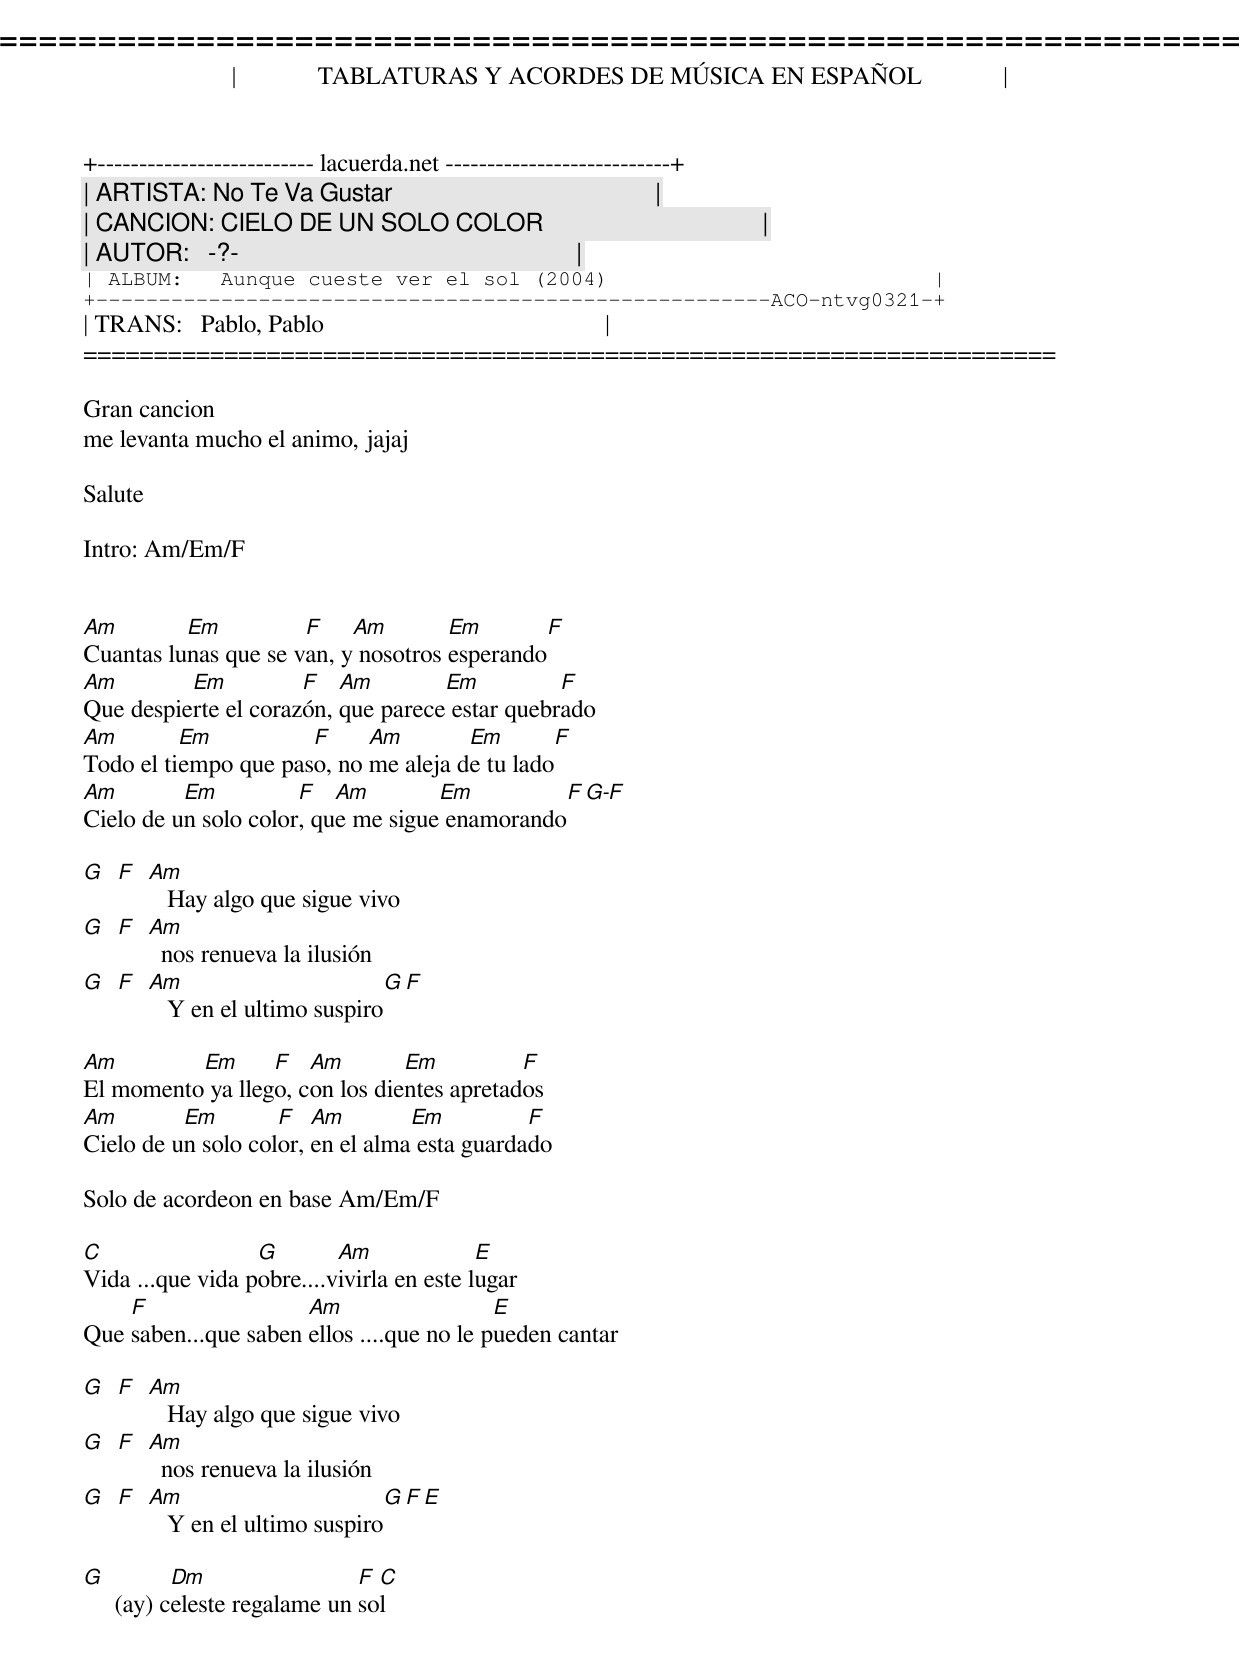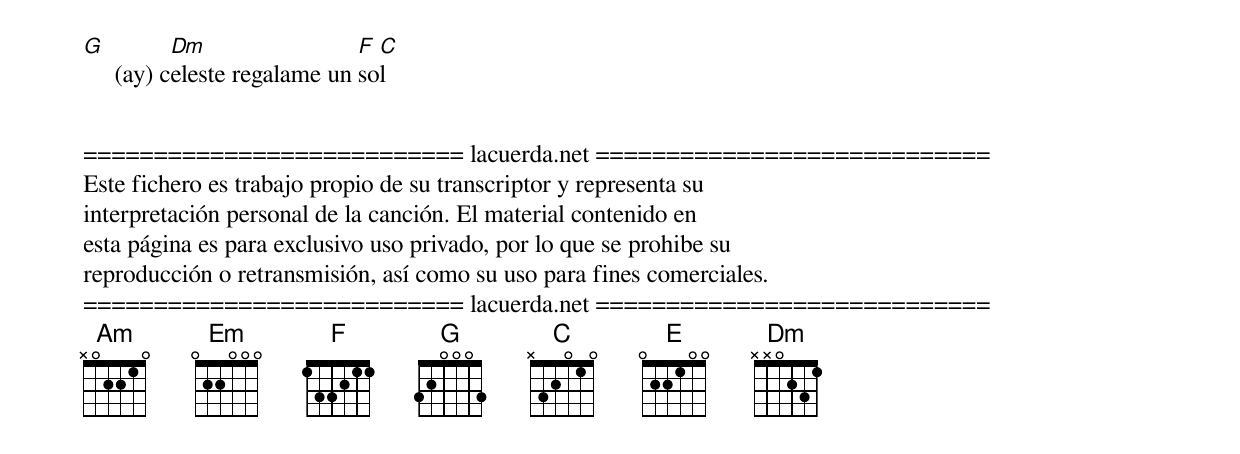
=====================================================================
|             TABLATURAS Y ACORDES DE MÚSICA EN ESPAÑOL             |
+-------------------------- lacuerda.net ---------------------------+
| ARTISTA: No Te Va Gustar                                          |
| CANCION: CIELO DE UN SOLO COLOR                                   |
| AUTOR:   -?-                                                      |
| ALBUM:   Aunque cueste ver el sol (2004)                          |
+------------------------------------------------------ACO-ntvg0321-+
| TRANS:   Pablo, Pablo                                             |
=====================================================================

Gran cancion
me levanta mucho el animo, jajaj

Salute

Intro: Am/Em/F


Am        Em          F    Am        Em          F
Cuantas lunas que se van, y nosotros esperando
Am        Em          F   Am        Em          F
Que despierte el corazón, que parece estar quebrado
Am        Em          F     Am        Em          F
Todo el tiempo que paso, no me aleja de tu lado
Am        Em          F   Am        Em          F     G-F
Cielo de un solo color, que me sigue enamorando

G F Am
       Hay algo que sigue vivo
G F Am
      nos renueva la ilusión
G F Am                        G F
       Y en el ultimo suspiro

Am        Em      F   Am        Em          F
El momento ya llego, con los dientes apretados
Am        Em        F   Am        Em          F
Cielo de un solo color, en el alma esta guardado

Solo de acordeon en base Am/Em/F

C                 G        Am              E
Vida ...que vida pobre....vivirla en este lugar
    F                 Am                   E
Que saben...que saben ellos ....que no le pueden cantar

G F Am
       Hay algo que sigue vivo
G F Am
      nos renueva la ilusión
G F Am                        G F E
       Y en el ultimo suspiro

G          Dm                 F C
     (ay) celeste regalame un sol
G          Dm                 F C
     (ay) celeste regalame un sol


=========================== lacuerda.net ============================
Este fichero es trabajo propio de su transcriptor y representa su
interpretación personal de la canción. El material contenido en
esta página es para exclusivo uso privado, por lo que se prohibe su
reproducción o retransmisión, así como su uso para fines comerciales.
=========================== lacuerda.net ============================
